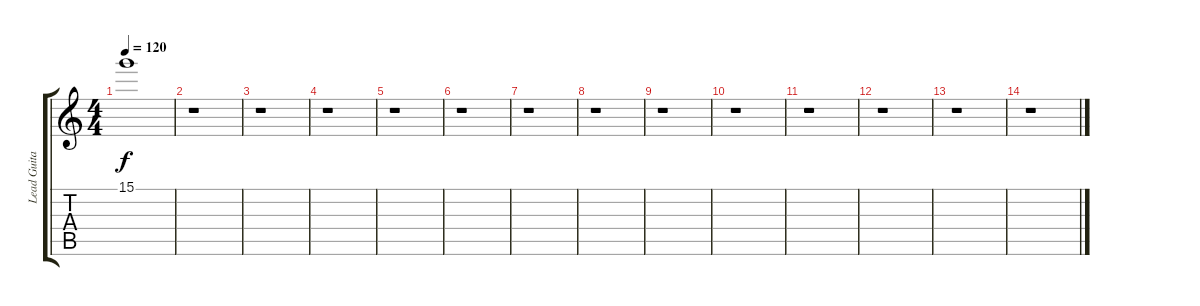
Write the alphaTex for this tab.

\track ("Lead Guitar #2" "Lead Guita") {instrument distortionguitar}
\staff {score tabs}
\tuning (E4 B3 G3 D3 A2 E2) {hide}
\ts (4 4)
\tempo 120
\clef g2
\ks c
15.1{t}.1{dy f} |
r.1 |
r.1 |
r.1 |
r.1 |
r.1 |
r.1 |
r.1 |
r.1 |
r.1 |
r.1 |
r.1 |
r.1 |
r.1
